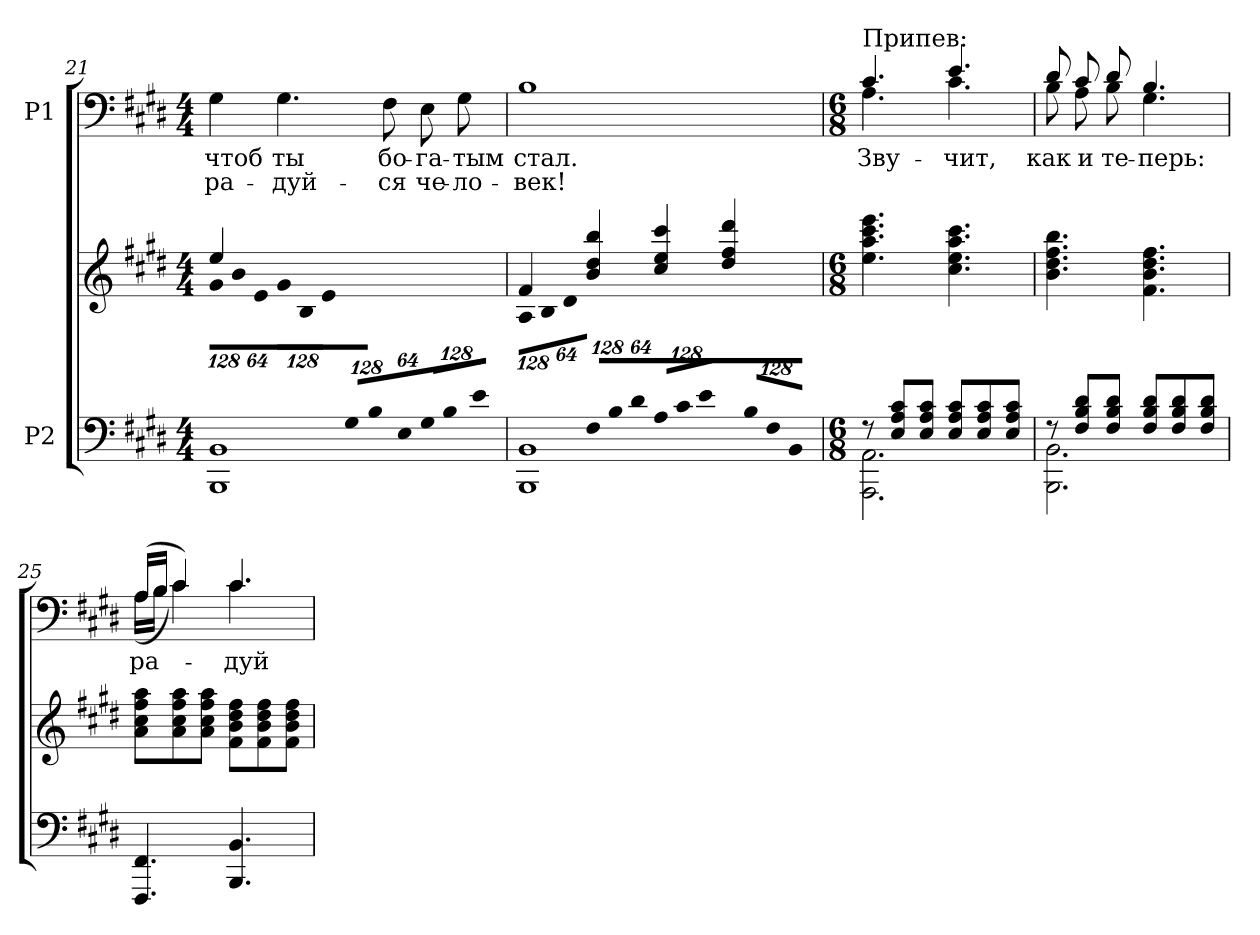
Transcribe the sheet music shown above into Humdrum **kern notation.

**kern	**kern	**kern	**text	**text
*part2	*part2	*part1	*part1	*part1
*staff3	*staff2	*staff1	*staff1	*staff1
*I"P2	*	*I"P1	*	*
!!LO:PB:g=z
*clefF4	*clefG2	*clefF4	*	*
*k[f#c#g#d#]	*k[f#c#g#d#]	*k[f#c#g#d#]	*	*
*E:	*E:	*E:	*	*
*M4/4	*M4/4	*M4/4	*	*
=21	=21	=21	=21	=21
*^	*^	*	*	*
*	*	*	*Xbrackettup	*	*	*
!	!	!	!LO:N:vis=8	!	!	!
!	!	!	!	!	!LO:LY:b:color=#000000	!LO:LY:b:color=#000000
2ryy	1BBBi 1BBi	4eei/	(1024%85g#i\L	4G#i\	чтоб	ра-
!	!	!	!LO:N:vis=8	!	!	!
.	.	.	1024%85bi\	.	.	.
!	!	!	!LO:N:vis=8	!	!	!
.	.	.	512%43ei\J	.	.	.
!	!	!	!LO:N:vis=8	!	!	!
!	!	!	!	!	!LO:LY:b:color=#000000	!LO:LY:b:color=#000000
.	.	4ryy	1024%85g#i\L	4.G#i\	ты	дуй-
!	!	!	!LO:N:vis=8	!	!	!
.	.	.	1024%85Bi\	.	.	.
!	!	!	!LO:N:vis=8	!	!	!
.	.	.	512%43ei\J	.	.	.
*Xbrackettup	*	*	*	*	*	*
!LO:N:vis=8	!	!	!	!	!	!
1024%85G#i/L	.	2ryy	2ryy	.	.	.
!LO:N:vis=8	!	!	!	!	!	!
1024%85Bi/	.	.	.	.	.	.
!	!	!	!	!	!LO:LY:b:color=#000000	!LO:LY:b:color=#000000
.	.	.	.	8F#i\	бо-	ся
!LO:N:vis=8	!	!	!	!	!	!
512%43Ei/J	.	.	.	.	.	.
!LO:N:vis=8	!	!	!	!	!	!
!	!	!	!	!	!LO:LY:b:color=#000000	!LO:LY:b:color=#000000
1024%85G#i/L	.	.	.	8Ei\	га-	че-
!LO:N:vis=8	!	!	!	!	!	!
1024%85Bi\	.	.	.	.	.	.
!	!	!	!	!	!LO:LY:b:color=#000000	!LO:LY:b:color=#000000
.	.	.	.	8G#i\	тым	ло-
!LO:N:vis=8	!	!	!	!	!	!
512%43ei/J)	.	.	.	.	.	.
=22	=22	=22	=22	=22	=22	=22
!	!	!	!LO:N:vis=8	!	!	!
!	!	!	!	!	!LO:LY:b:color=#000000	!LO:LY:b:color=#000000
4ryy	1BBBi 1BBi	4f#i/	(1024%85Ai\L	1Bi	стал.	век!
!	!	!	!LO:N:vis=8	!	!	!
.	.	.	1024%85Bi\	.	.	.
!	!	!	!LO:N:vis=8	!	!	!
.	.	.	512%43d#i\J	.	.	.
!LO:N:vis=8	!	!	!	!	!	!
1024%85F#i/L	.	4bi/ 4dd#i 4bbi	2.ryy	.	.	.
!LO:N:vis=8	!	!	!	!	!	!
1024%85Bi\	.	.	.	.	.	.
!LO:N:vis=8	!	!	!	!	!	!
512%43d#i/J	.	.	.	.	.	.
!LO:N:vis=8	!	!	!	!	!	!
1024%85Ai/L	.	4cc#i/ 4eei 4ccc#i	.	.	.	.
!LO:N:vis=8	!	!	!	!	!	!
1024%85c#i/	.	.	.	.	.	.
!LO:N:vis=8	!	!	!	!	!	!
512%43ei/J	.	.	.	.	.	.
!LO:N:vis=8	!	!	!	!	!	!
1024%85Bi/L	.	4dd#i/ 4ff#i 4ddd#i	.	.	.	.
!LO:N:vis=8	!	!	!	!	!	!
1024%85F#i\	.	.	.	.	.	.
!LO:N:vis=8	!	!	!	!	!	!
512%43BBi/J)	.	.	.	.	.	.
*	*	*v	*v	*	*	*
=23	=23	=23	=23	=23	=23
*M6/8	*	*M6/8	*M6/8	*	*
*	*	*	*^	*	*
!	!	!	!LO:TX:a:t=Припев&colon;	!	!	!
!	!	!	!	!	!LO:LY:b:color=#000000	!
8r	2.AAAi\ 2.AAi	4.eei\ 4.aai 4.ccc#i 4.eeei	4.c#i/	4.Ai\	Зву-	.
8Ei/ 8Ai 8c#iL	.	.	.	.	.	.
8Ei/ 8Ai 8c#iJ	.	.	.	.	.	.
!	!	!	!	!	!LO:LY:b:color=#000000	!
8Ei/ 8Ai 8c#iL	.	4.cc#i\ 4.eei 4.aai 4.ccc#i	4.ei/	4.c#i\	чит,	.
8Ei/ 8Ai 8c#i	.	.	.	.	.	.
8Ei/ 8Ai 8c#iJ	.	.	.	.	.	.
=24	=24	=24	=24	=24	=24	=24
!	!	!	!	!	!LO:LY:b:color=#000000	!
8r	2.BBBi\ 2.BBi	4.bi\ 4.dd#i 4.ff#i 4.bbi	8d#i/	8Bi\	как	.
!	!	!	!	!	!LO:LY:b:color=#000000	!
8F#i/ 8Bi 8d#iL	.	.	8c#i/	8Ai\	и	.
!	!	!	!	!	!LO:LY:b:color=#000000	!
8F#i/ 8Bi 8d#iJ	.	.	8d#i/	8Bi\	те-	.
!	!	!	!	!	!LO:LY:b:color=#000000	!
8F#i/ 8Bi 8d#iL	.	4.f#i\ 4.bi 4.dd#i 4.ff#i	4.Bi/	4.G#i\	перь:	.
8F#i/ 8Bi 8d#i	.	.	.	.	.	.
8F#i/ 8Bi 8d#iJ	.	.	.	.	.	.
*v	*v	*	*	*	*	*
!!LO:LB:g=z	!!
=25	=25	=25	=25	=25	=25
!	!	!	!	!LO:LY:b:color=#000000	!
4.FFF#i/ 4.FF#i	8ai\ 8cc#i 8ff#i 8aaiL	(16Ai/LL	(16Ai\LL	ра-	.
.	.	16Bi/JJ	16Bi\JJ	.	.
.	8ai\ 8cc#i 8ff#i 8aai	4c#i/)	4c#i\)	.	.
.	8ai\ 8cc#i 8ff#i 8aaiJ	.	.	.	.
!	!	!	!	!LO:LY:b:color=#000000	!
4.BBBi/ 4.BBi	8f#i\ 8bi 8dd#i 8ff#iL	4.c#i/	4.c#i\	дуй-	.
.	8f#i\ 8bi 8dd#i 8ff#i	.	.	.	.
.	8f#i\ 8bi 8dd#i 8ff#iJ	.	.	.	.
*	*	*v	*v	*	*
=	=	=	=	=
*-	*-	*-	*-	*-
